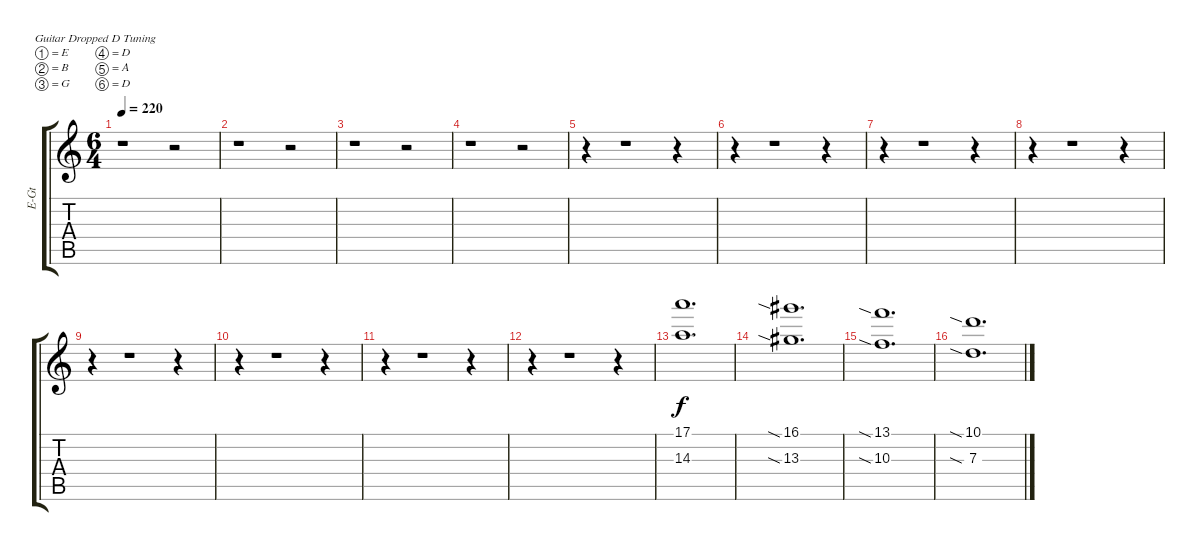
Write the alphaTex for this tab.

\bracketExtendMode groupsimilarinstruments
\otherSystemsTrackNameOrientation horizontal
\track ("Lead guitar" "E-Gt") {instrument overdrivenguitar}
\staff {score tabs}
\tuning (E4 B3 G3 D3 A2 D2)
\ts (6 4)
\tempo 220
\clef g2
\ks c
r.1{dy f beam Down} r.2{beam Down} |
r.1{beam Down} r.2{beam Down} |
r.1{beam Down} r.2{beam Down} |
r.1{beam Down} r.2{beam Down} |
r.4{beam Down} r.1{beam Down} r.4{beam Down} |
r.4{beam Down} r.1{beam Down} r.4{beam Down} |
r.4{beam Down} r.1{beam Down} r.4{beam Down} |
r.4{beam Down} r.1{beam Down} r.4{beam Down} |
r.4{beam Down} r.1{beam Down} r.4{beam Down} |
r.4{beam Down} r.1{beam Down} r.4{beam Down} |
r.4{beam Down} r.1{beam Down} r.4{beam Down} |
r.4{beam Down} r.1{beam Down} r.4{beam Down} |
(17.1 14.3).1{d beam Down} |
(16.1{sia acc #} 13.3{sia acc #}).1{d beam Down} |
(13.1{sia} 10.3{sia}).1{d beam Down} |
(10.1{sia} 7.3{sia}).1{d beam Down}
